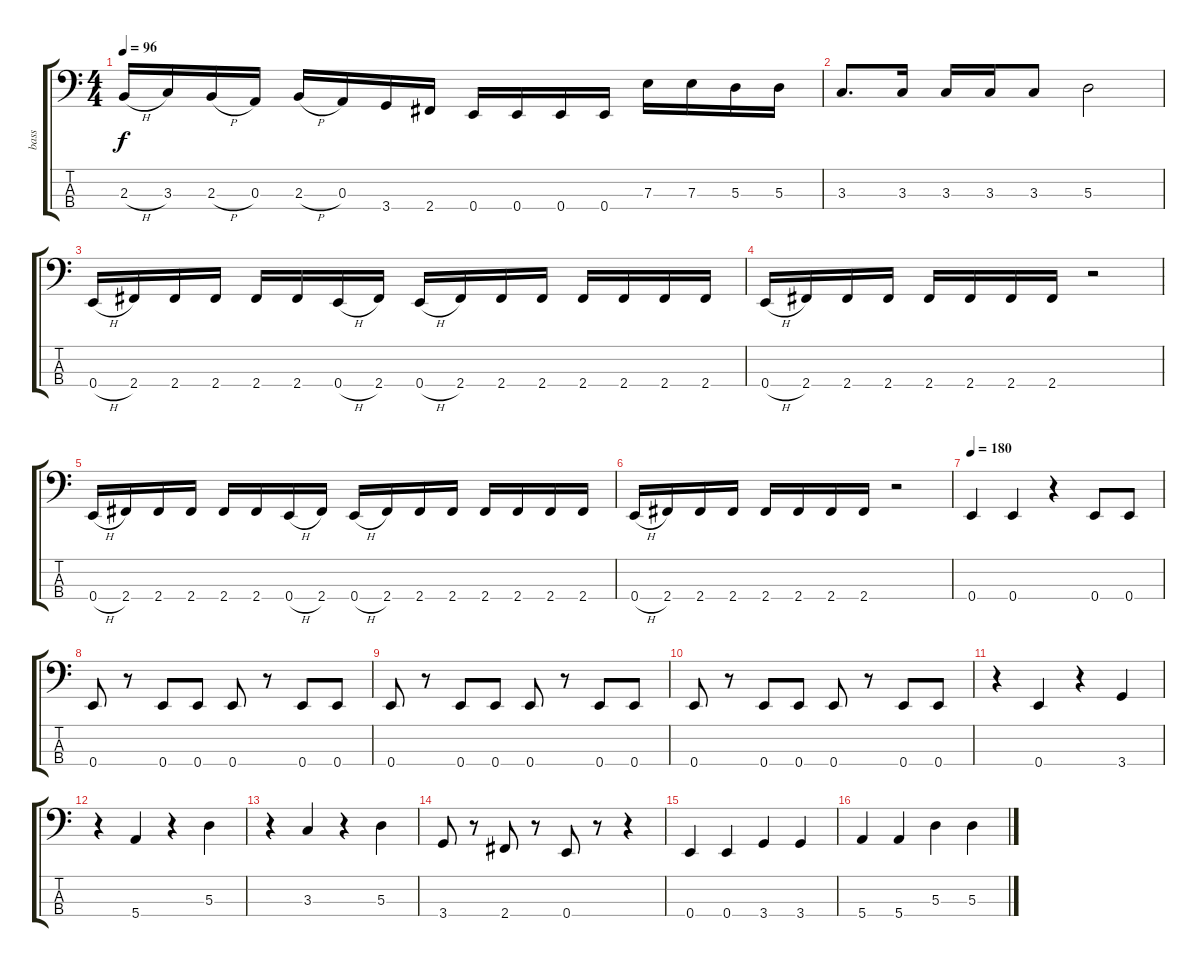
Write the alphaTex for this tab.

\track ("bass" "bass") {instrument electricbassfinger}
\staff {score tabs}
\tuning (G2 D2 A1 E1) {hide}
\ts (4 4)
\tempo 96
\clef f4
\ks c
2.3{h}.16{dy f} 3.3.16 2.3{h}.16 0.3.16 2.3{h}.16 0.3.16 3.4.16 2.4.16 0.4.16 0.4.16 0.4.16 0.4.16 7.3.16 7.3.16 5.3.16 5.3.16 |
3.3.8{d} 3.3.16 3.3.16 3.3.16 3.3.8 5.3.2 |
0.4{h}.16 2.4.16 2.4.16 2.4.16 2.4.16 2.4.16 0.4{h}.16 2.4.16 0.4{h}.16 2.4.16 2.4.16 2.4.16 2.4.16 2.4.16 2.4.16 2.4.16 |
0.4{h}.16 2.4.16 2.4.16 2.4.16 2.4.16 2.4.16 2.4.16 2.4.16 r.2 |
0.4{h}.16 2.4.16 2.4.16 2.4.16 2.4.16 2.4.16 0.4{h}.16 2.4.16 0.4{h}.16 2.4.16 2.4.16 2.4.16 2.4.16 2.4.16 2.4.16 2.4.16 |
0.4{h}.16 2.4.16 2.4.16 2.4.16 2.4.16 2.4.16 2.4.16 2.4.16 r.2 |
\tempo 180
0.4.4 0.4.4 r.4 0.4.8 0.4.8 |
0.4.8 r.8 0.4.8 0.4.8 0.4.8 r.8 0.4.8 0.4.8 |
0.4.8 r.8 0.4.8 0.4.8 0.4.8 r.8 0.4.8 0.4.8 |
0.4.8 r.8 0.4.8 0.4.8 0.4.8 r.8 0.4.8 0.4.8 |
r.4 0.4.4 r.4 3.4.4 |
r.4 5.4.4 r.4 5.3.4 |
r.4 3.3.4 r.4 5.3.4 |
3.4.8 r.8 2.4.8 r.8 0.4.8 r.8 r.4 |
0.4.4 0.4.4 3.4.4 3.4.4 |
5.4.4 5.4.4 5.3.4 5.3.4
